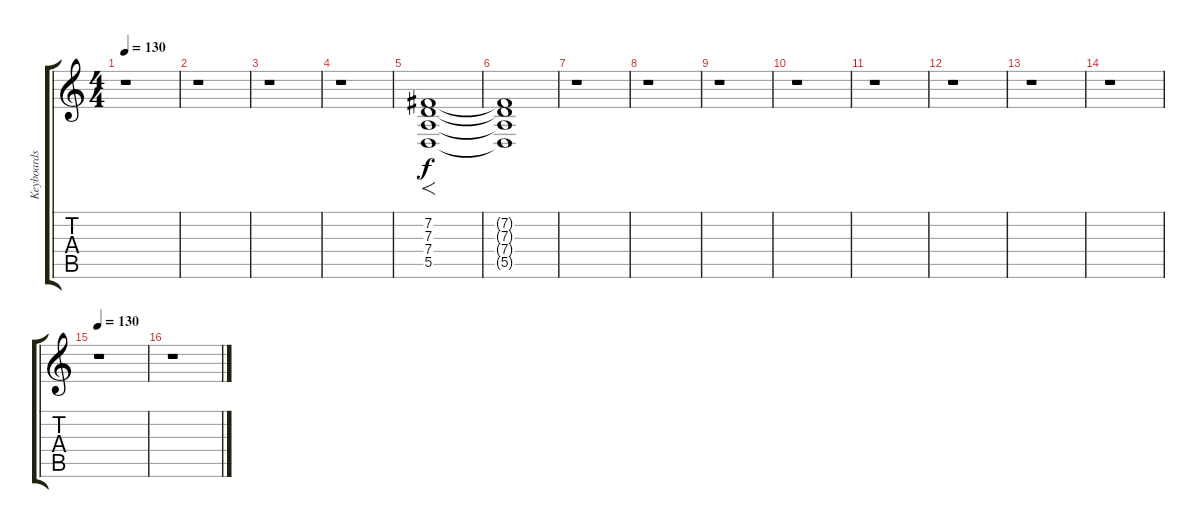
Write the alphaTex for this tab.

\track ("Keyboards" "Keyboards") {instrument stringensemble1}
\staff {score tabs}
\tuning (E4 B3 G3 D3 A2 E2) {hide}
\ts (4 4)
\tempo 130
\clef g2
\ks c
r.1{dy f} |
r.1 |
r.1 |
r.1 |
(7.2 7.3 7.4 5.5).1{f volume 10} |
(7.2{t} 7.3{t} 7.4{t} 5.5{t}).1 |
r.1 |
r.1 |
r.1 |
r.1 |
r.1 |
r.1 |
r.1 |
r.1 |
\tempo 130
r.1 |
r.1
